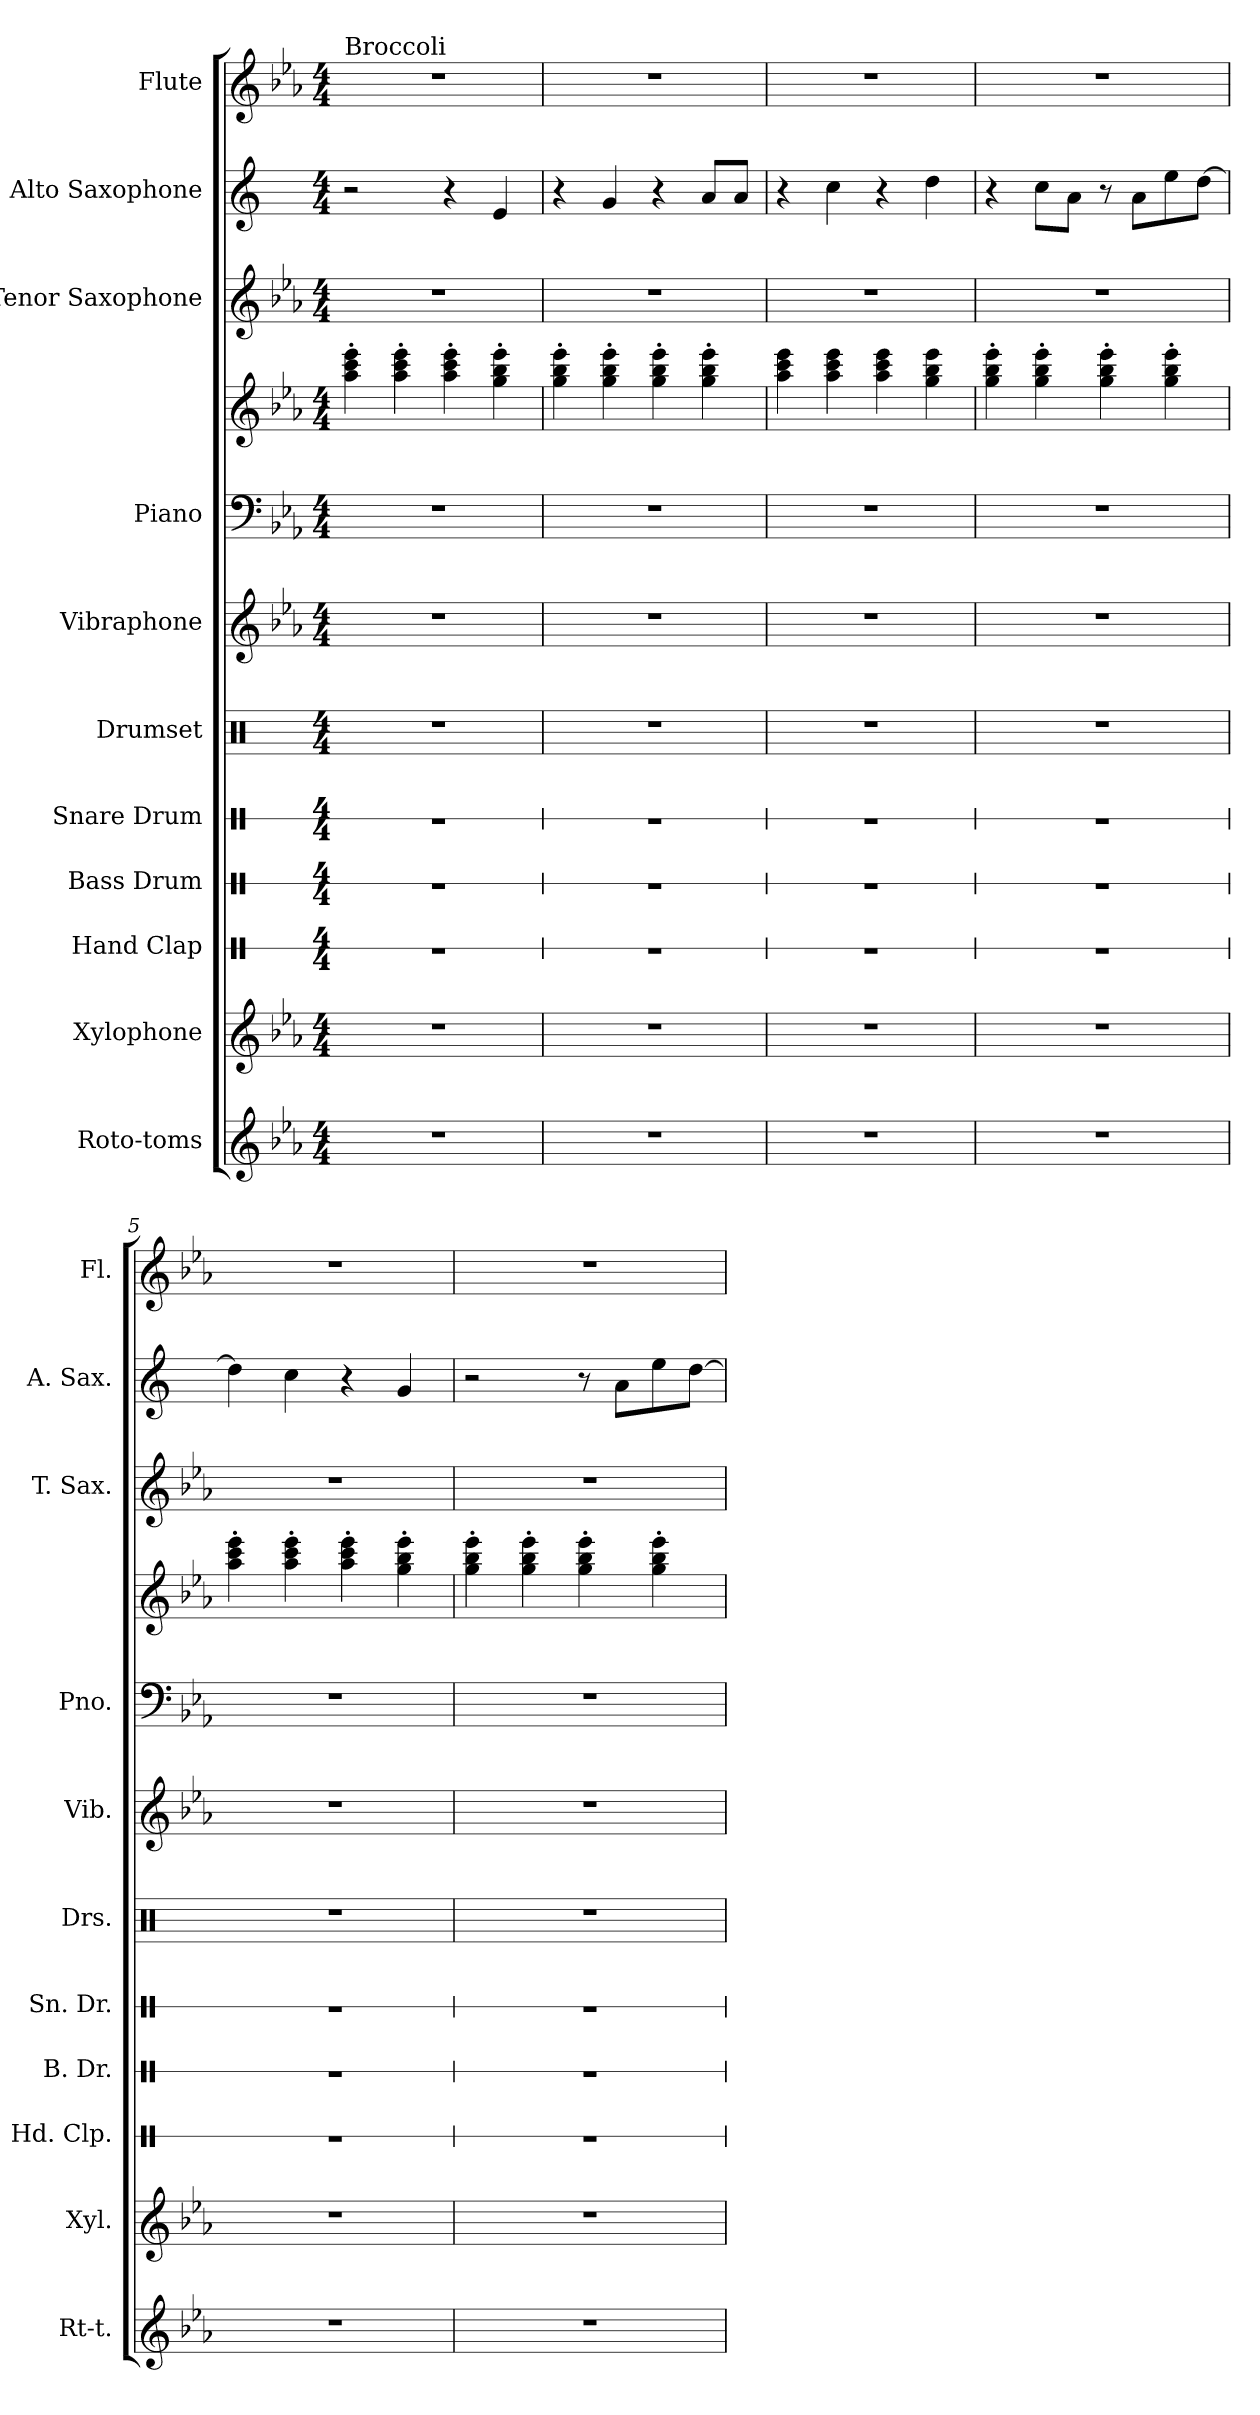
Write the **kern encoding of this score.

**kern	**kern	**kern	**kern	**kern	**kern	**kern	**kern	**kern	**kern	**kern	**kern
*part11	*part10	*part9	*part8	*part7	*part6	*part5	*part4	*part4	*part3	*part2	*part1
*staff12	*staff11	*staff10	*staff9	*staff8	*staff7	*staff6	*staff5	*staff4	*staff3	*staff2	*staff1
*I"Roto-toms	*I"Xylophone	*I"Hand Clap	*I"Bass Drum	*I"Snare Drum	*I"Drumset	*I"Vibraphone	*I"Piano	*	*I"Tenor Saxophone	*I"Alto Saxophone	*I"Flute
*I'Rt-t.	*I'Xyl.	*I'Hd. Clp.	*I'B. Dr.	*I'Sn. Dr.	*I'Drs.	*I'Vib.	*I'Pno.	*	*I'T. Sax.	*I'A. Sax.	*I'Fl.
*	*	*stria1	*stria1	*stria1	*	*	*	*	*	*	*
*clefG2	*clefG2	*clefX	*clefX	*clefX	*clefX	*clefG2	*clefF4	*clefG2	*clefG2	*clefG2	*clefG2
*	*ITrd-7c-12	*	*	*	*	*	*	*	*ITrd8c14	*ITrd5c9	*
*k[b-e-a-]	*k[b-e-a-]	*k[]	*k[]	*k[]	*k[]	*k[b-e-a-]	*k[b-e-a-]	*k[b-e-a-]	*k[b-e-a-]	*k[b-e-a-]	*k[b-e-a-]
*M4/4	*M4/4	*M4/4	*M4/4	*M4/4	*M4/4	*M4/4	*M4/4	*M4/4	*M4/4	*M4/4	*M4/4
*MM150	*MM150	*MM150	*MM150	*MM150	*MM150	*MM150	*MM150	*MM150	*MM150	*MM150	*MM150
=1	=1	=1	=1	=1	=1	=1	=1	=1	=1	=1	=1
!	!	!	!	!	!	!	!	!	!	!	!LO:TX:a:t=Broccoli
1r	1r	1r	1r	1r	1r	1r	1r	4aa-\' 4ccc\' 4eee-\'	1r	2r	1r
.	.	.	.	.	.	.	.	4aa-\' 4ccc\' 4eee-\'	.	.	.
.	.	.	.	.	.	.	.	4aa-\' 4ccc\' 4eee-\'	.	4r	.
.	.	.	.	.	.	.	.	4gg\' 4bb-\' 4eee-\'	.	4G/	.
=2	=2	=2	=2	=2	=2	=2	=2	=2	=2	=2	=2
1r	1r	1r	1r	1r	1r	1r	1r	4gg\' 4bb-\' 4eee-\'	1r	4r	1r
.	.	.	.	.	.	.	.	4gg\' 4bb-\' 4eee-\'	.	4B-/	.
.	.	.	.	.	.	.	.	4gg\' 4bb-\' 4eee-\'	.	4r	.
.	.	.	.	.	.	.	.	4gg\' 4bb-\' 4eee-\'	.	8c/L	.
.	.	.	.	.	.	.	.	.	.	8c/J	.
=3	=3	=3	=3	=3	=3	=3	=3	=3	=3	=3	=3
1r	1r	1r	1r	1r	1r	1r	1r	4aa-\ 4ccc\ 4eee-\	1r	4r	1r
.	.	.	.	.	.	.	.	4aa-\ 4ccc\ 4eee-\	.	4e-\	.
.	.	.	.	.	.	.	.	4aa-\ 4ccc\ 4eee-\	.	4r	.
.	.	.	.	.	.	.	.	4gg\ 4bb-\ 4eee-\	.	4f\	.
=4	=4	=4	=4	=4	=4	=4	=4	=4	=4	=4	=4
1r	1r	1r	1r	1r	1r	1r	1r	4gg\' 4bb-\' 4eee-\'	1r	4r	1r
.	.	.	.	.	.	.	.	4gg\' 4bb-\' 4eee-\'	.	8e-\L	.
.	.	.	.	.	.	.	.	.	.	8c\J	.
.	.	.	.	.	.	.	.	4gg\' 4bb-\' 4eee-\'	.	8r	.
.	.	.	.	.	.	.	.	.	.	8c\L	.
.	.	.	.	.	.	.	.	4gg\' 4bb-\' 4eee-\'	.	8g\	.
.	.	.	.	.	.	.	.	.	.	[8f\J	.
=5	=5	=5	=5	=5	=5	=5	=5	=5	=5	=5	=5
1r	1r	1r	1r	1r	1r	1r	1r	4aa-\' 4ccc\' 4eee-\'	1r	4f\]	1r
.	.	.	.	.	.	.	.	4aa-\' 4ccc\' 4eee-\'	.	4e-\	.
.	.	.	.	.	.	.	.	4aa-\' 4ccc\' 4eee-\'	.	4r	.
.	.	.	.	.	.	.	.	4gg\' 4bb-\' 4eee-\'	.	4B-/	.
!!LO:PB:g=z
=6	=6	=6	=6	=6	=6	=6	=6	=6	=6	=6	=6
1r	1r	1r	1r	1r	1r	1r	1r	4gg\' 4bb-\' 4eee-\'	1r	2r	1r
.	.	.	.	.	.	.	.	4gg\' 4bb-\' 4eee-\'	.	.	.
.	.	.	.	.	.	.	.	4gg\' 4bb-\' 4eee-\'	.	8r	.
.	.	.	.	.	.	.	.	.	.	8c\L	.
.	.	.	.	.	.	.	.	4gg\' 4bb-\' 4eee-\'	.	8g\	.
.	.	.	.	.	.	.	.	.	.	[8f\J	.
=	=	=	=	=	=	=	=	=	=	=	=
*-	*-	*-	*-	*-	*-	*-	*-	*-	*-	*-	*-
